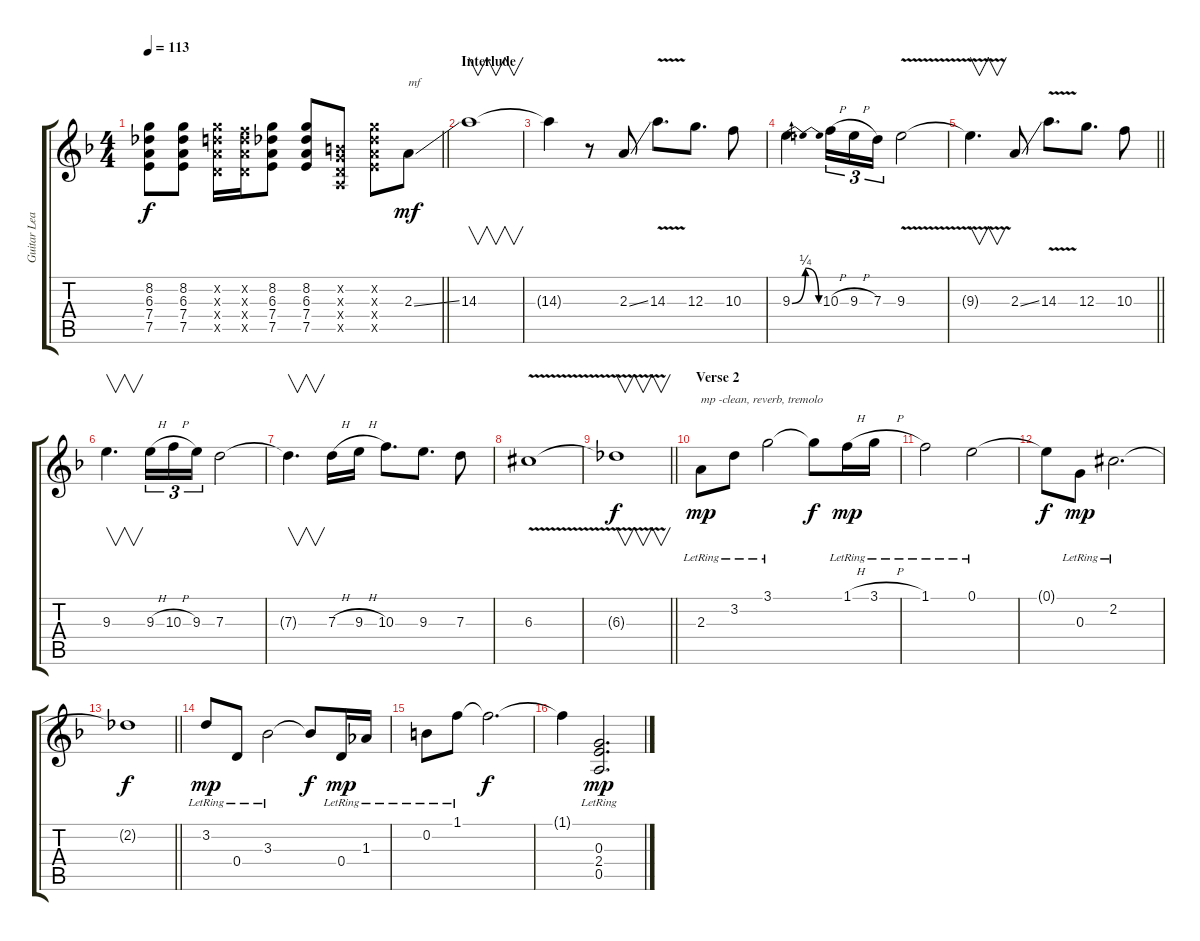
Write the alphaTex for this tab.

\track ("Guitar Lead" "Guitar Lea") {instrument overdrivenguitar}
\staff {score tabs}
\tuning (E4 B3 G3 D3 A2 E2) {hide}
\ts (4 4)
\tempo 113
\clef g2
\barLineRight lightlight
\ks dminor
(8.2 6.3 7.4 7.5).8{dy f} (8.2 6.3 7.4 7.5).8 (8.2{x} 7.3{x} 7.4{x} 5.5{x}).16 (6.2{x} 7.3{x} 7.4{x} 5.5{x}).16 (8.2 6.3 7.4 7.5).8 (8.2 6.3 7.4 7.5).8 (0.2{x} 0.3{x} 0.4{x} 0.5{x}).8 (8.2{x} 6.3{x} 7.4{x} 7.5{x}).8 2.3{ss}.8{txt "mf" dy mf} |
\section ("" "Interlude")
14.3.1{v} |
14.3{t}.4 r.8 2.3{ss}.8 14.3{v}.8{d} 12.3.8{d} 10.3.8 |
9.3{be (bendrelease 0 0 10 1 30 1 60 0)}.4{d} 10.3{h}.16{tu (3 2)} 9.3{h}.16{tu (3 2)} 7.3.16{tu (3 2)} 9.3{v}.2 |
\barLineRight lightlight
9.3{t}.4{v d} 2.3{ss}.8 14.3{v}.8{d} 12.3.8{d} 10.3.8 |
\section ("" "")
9.3.4{v d} 9.3{h}.16{tu (3 2)} 10.3{h}.16{tu (3 2)} 9.3.16{tu (3 2)} 7.3.2 |
7.3{t}.4{v d} 7.3{h}.16 9.3{h}.16 10.3.8{d} 9.3.8{d} 7.3.8 |
6.3{v acc #}.1 |
\barLineRight lightlight
6.3{t}.1{v dy f} |
\section ("" "Verse 2")
2.3{lr}.8{txt "mp -clean, reverb, tremolo" dy mp instrument electricguitarclean} 3.2{lr}.8 3.1{lr}.2 3.1{t}.8{dy f} 1.1{h lr}.16{dy mp} 3.1{h lr}.16 |
1.1{lr}.2 0.1{lr}.2 |
0.1{t}.8{dy f} 0.3{lr}.8{dy mp} 2.2{lr acc #}.2{d} |
\barLineRight lightlight
2.2{t}.1{dy f} |
\section ("" "")
3.2{lr}.8{dy mp} 0.4{lr}.8 3.3{lr}.2 3.3{t}.8{dy f} 0.4{lr}.16{dy mp} 1.3{lr}.16 |
0.2{lr}.8 1.1{lr}.8 1.1{t}.2{d dy f} |
1.1{t}.4 (0.3{lr} 2.4{lr} 0.5{lr}).2{d dy mp}
